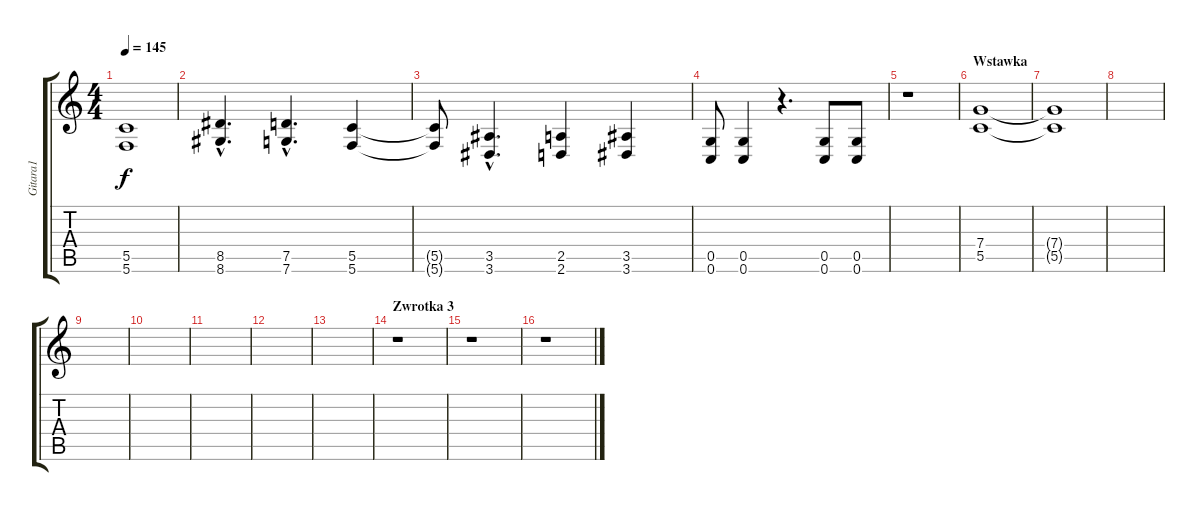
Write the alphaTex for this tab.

\track ("Gitara1" "Gitara1") {instrument distortionguitar}
\staff {score tabs}
\tuning (D4 A3 F3 C3 G2 C2) {hide}
\ts (4 4)
\tempo 145
\clef g2
\ks c
(5.5{t} 5.6{t}).1{dy f} |
(8.5{hac} 8.6{hac}).4{d} (7.5{hac} 7.6{hac}).4{d} (5.5 5.6).4 |
(5.5{t} 5.6{t}).8 (3.5{hac} 3.6{hac}).4{d} (2.5 2.6).4 (3.5 3.6).4 |
(0.5 0.6).8 (0.5 0.6).4 r.4{d} (0.5 0.6).8 (0.5 0.6).8 |
r.1 |
\section ("" "Wstawka")
(7.4 5.5).1 |
(7.4{t} 5.5{t}).1 |
|
|
|
|
|
|
\section ("" "Zwrotka 3")
r.1 |
r.1 |
r.1
